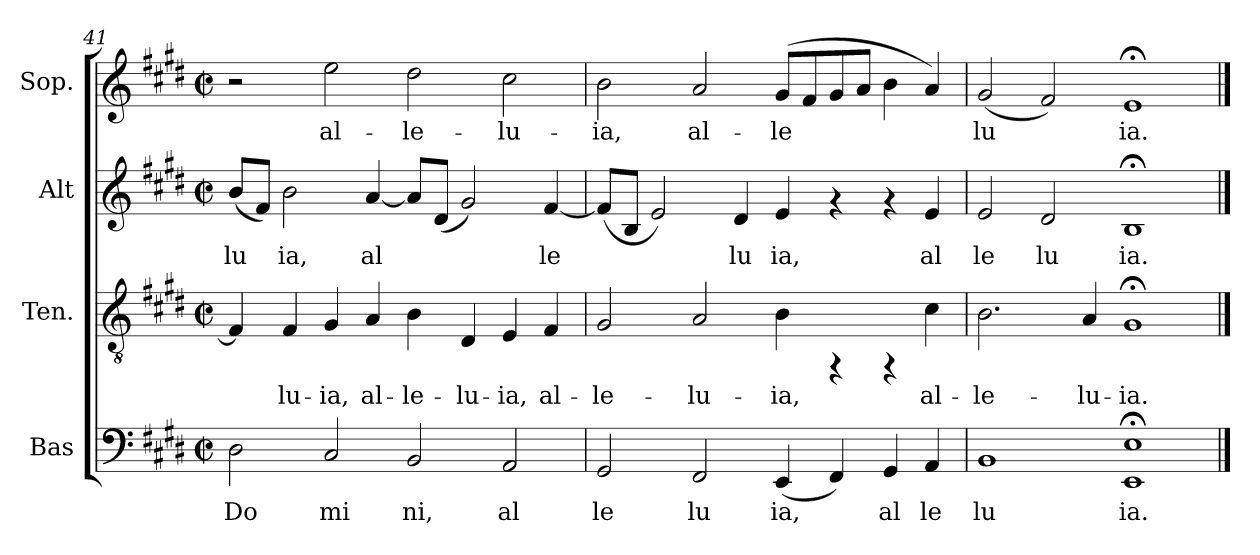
**kern	**text	**kern	**text	**kern	**text	**kern	**text
*part4	*part4	*part3	*part3	*part2	*part2	*part1	*part1
*staff4	*staff4	*staff3	*staff3	*staff2	*staff2	*staff1	*staff1
*I"Bas	*	*I"Ten.	*	*I"Alt	*	*I"Sop.	*
*clefF4	*	*clefGv2	*	*clefG2	*	*clefG2	*
*k[f#c#g#d#]	*	*k[f#c#g#d#]	*	*k[f#c#g#d#]	*	*k[f#c#g#d#]	*
*E:	*	*E:	*	*E:	*	*E:	*
*M2/2	*	*M2/2	*	*M2/2	*	*M2/2	*
*met(c|)	*	*met(c|)	*	*met(c|)	*	*met(c|)	*
=41	=41	=41	=41	=41	=41	=41	=41
!	!LO:LY:b:cj	!	!LO:LY:b:cj	!	!LO:LY:b:cj	!	!
2D#\	Do	4F#/]	--	(<8b/L	lu	2r	.
!	!	!	!	!	!LO:LY:b:cj	!	!
.	.	.	.	8f#/J)	.	.	.
!	!	!	!LO:LY:b:cj	!	!LO:LY:b:cj	!	!
.	.	4F#/	-lu-	2b\	ia,	.	.
!	!LO:LY:b:cj	!	!LO:LY:b:cj	!	!	!	!LO:LY:b:cj
2C#/	mi	4G#/	-ia,	.	.	2ee\	al-
!	!	!	!LO:LY:b:cj	!	!LO:LY:b:cj	!	!
.	.	4A/	al-	[<4a/	al	.	.
!	!LO:LY:b:cj	!	!LO:LY:b:cj	!	!LO:LY:b:cj	!	!LO:LY:b:cj
2BB/	ni,	4B\	-le-	8a/L]	.	2dd#\	-le-
!	!	!	!	!	!LO:LY:b:cj	!	!
.	.	.	.	(<8d#/J	.	.	.
!	!	!	!LO:LY:b:cj	!	!LO:LY:b:cj	!	!
.	.	4D#/	-lu-	2g#/)	.	.	.
!	!LO:LY:b:cj	!	!LO:LY:b:cj	!	!	!	!LO:LY:b:cj
2AA/	al	4E/	-ia,	.	.	2cc#\	-lu-
!	!	!	!LO:LY:b:cj	!	!LO:LY:b:cj	!	!
.	.	4F#/	al-	[<4f#/	le	.	.
=42	=42	=42	=42	=42	=42	=42	=42
!	!LO:LY:b:cj	!	!LO:LY:b:cj	!	!LO:LY:b:cj	!	!LO:LY:b:cj
2GG#/	le	2G#/	-le-	(<8f#/L]	.	2b\	-ia,
!	!	!	!	!	!LO:LY:b:cj	!	!
.	.	.	.	8B/J	.	.	.
!	!	!	!	!	!LO:LY:b:cj	!	!
.	.	.	.	2e/)	.	.	.
!	!LO:LY:b:cj	!	!LO:LY:b:cj	!	!	!	!LO:LY:b:cj
2FF#/	lu	2A/	-lu-	.	.	2a/	al-
!	!	!	!	!	!LO:LY:b:cj	!	!
.	.	.	.	4d#/	lu	.	.
!	!LO:LY:b:cj	!	!LO:LY:b:cj	!	!LO:LY:b:cj	!	!LO:LY:b:cj
(<4EE/	ia,	4B\	-ia,	4e/	ia,	(>8g#/L	-le-
!	!	!	!	!	!	!	!LO:LY:b:cj
.	.	.	.	.	.	8f#/	--
!	!LO:LY:b:cj	!	!	!	!	!	!LO:LY:b:cj
4FF#/)	.	4rFF	.	4rf	.	8g#/	--
!	!	!	!	!	!	!	!LO:LY:b:cj
.	.	.	.	.	.	8a/J	--
!	!LO:LY:b:cj	!	!	!	!	!	!LO:LY:b:cj
4GG#/	al	4rFF	.	4rf	.	4b\	--
!	!LO:LY:b:cj	!	!LO:LY:b:cj	!	!LO:LY:b:cj	!	!LO:LY:b:cj
4AA/	le	4c#\	al-	4e/	al	4a/)	--
=43	=43	=43	=43	=43	=43	=43	=43
!	!LO:LY:b:cj	!	!LO:LY:b:cj	!	!LO:LY:b:cj	!	!LO:LY:b:cj
1BB	lu	2.B\	-le-	2e/	le	(<2g#/	-lu-
!	!	!	!	!	!LO:LY:b:cj	!	!LO:LY:b:cj
.	.	.	.	2d#/	lu	2f#/)	--
!	!	!	!LO:LY:b:cj	!	!	!	!
.	.	4A/	-lu-	.	.	.	.
!	!LO:LY:b:cj	!	!LO:LY:b:cj	!	!LO:LY:b:cj	!	!LO:LY:b:cj
1E;< 1EE;<	ia.	1G#;<	-ia.	1B;<	ia.	1e;<	-ia.
==	==	==	==	==	==	==	==
*-	*-	*-	*-	*-	*-	*-	*-
